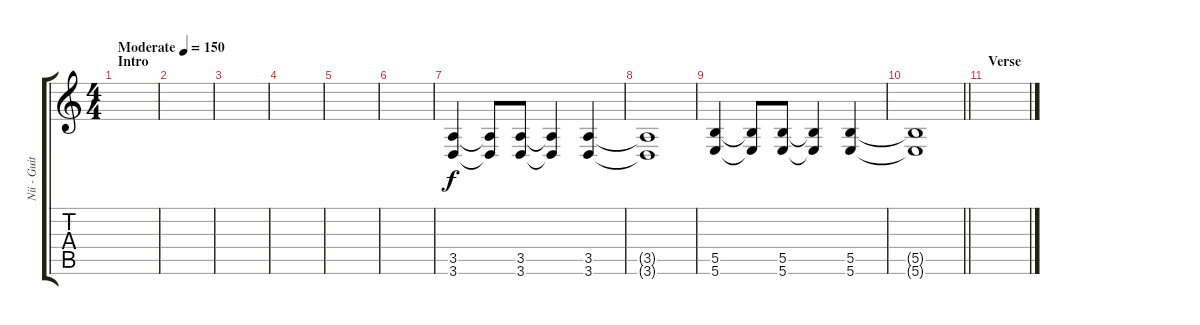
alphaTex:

\track ("Nii - Guitar 3" "Nii - Guit") {instrument distortionguitar}
\staff {score tabs}
\tuning (Db4 Ab3 E3 B2 Gb2 B1) {hide}
\ts (4 4)
\section ("" "Intro")
\tempo (150 "Moderate")
\clef g2
\ks c
|
|
|
|
|
|
(3.5 3.6).4{balance 14} (3.5{t} 3.6{t}).8 (3.5 3.6).8 (3.5{t} 3.6{t}).4 (3.5 3.6).4 |
(3.5{t} 3.6{t}).1 |
(5.5 5.6).4 (5.5{t} 5.6{t}).8 (5.5 5.6).8 (5.5{t} 5.6{t}).4 (5.5 5.6).4 |
\barLineRight lightlight
(5.5{t} 5.6{t}).1 |
\section ("" "Verse")
